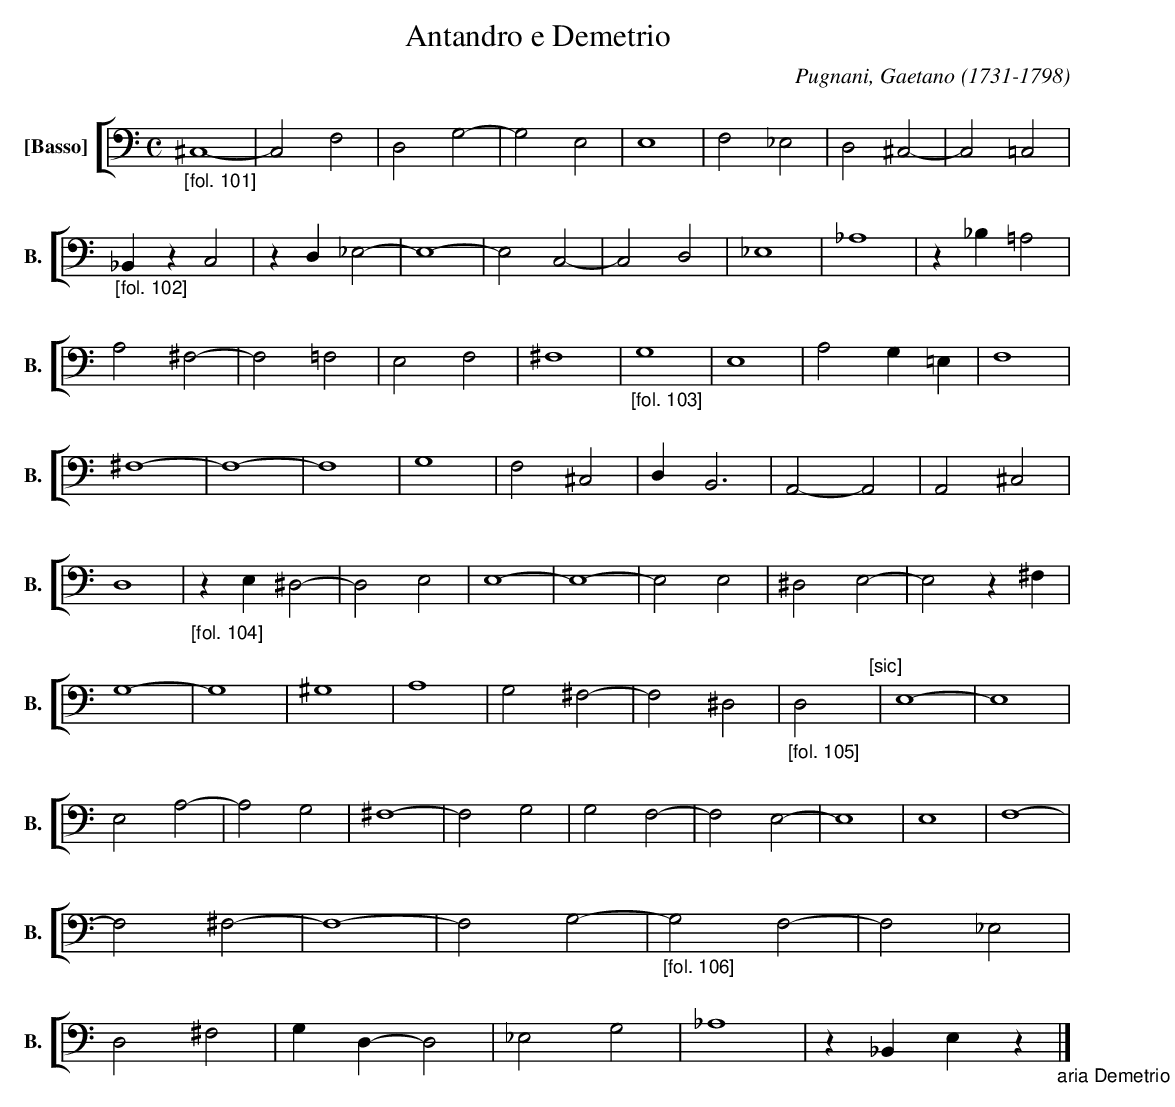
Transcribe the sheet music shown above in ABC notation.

X:1
T:Antandro e Demetrio
C:Pugnani, Gaetano (1731-1798)
M:C
L:1/4
K:C
V: 14 clef=bass name="[Basso]" sname="B."
%%staves [ 14 ]
"_[fol. 101]" ^C,4-| C,2F,2 | D,2 G,2- | G,2 E,2 | E,4 | F,2 _E,2 | D,2 ^C,2- | C,2 =C,2 | \
"_[fol. 102]" _B,,zC,2|zD, _E,2-| E,4-|E,2 C,2-| C,2 D,2 | _E,4 | _A,4 | z _B, =A,2 | A,2 ^F,2- | F,2 =F,2 | E,2 F,2 | ^F,4 | \
"_[fol. 103]" G,4 | E,4 | A,2 G, =E, | F,4 | ^F,4- | F,4- | F,4 | G,4 | F,2 ^C,2 | D,2 < B,,2 | A,,2- A,,2 | A,,2 ^C,2 | D,4 | \
"_[fol. 104]" z E, ^D,2 - | D,2 E,2 | E,4- | E,4- | E,2 E,2 | ^D,2 E,2- | E,2 z ^F, | G,4- | G,4 | ^G,4 | A,4 | G,2 ^F,2- | F,2 ^D,2 | \
"_[fol. 105]" D,2 "[sic]" | E,4- | E,4 | E,2 A,2 - | A,2 G,2 | ^F,4- | F,2 G,2 | G,2 F,2- | F,2 E,2- | E,4 | E,4 | F,4- | F,2 ^F,2- | F,4- | F,2 G,2- | \
"_[fol. 106]" G,2 F,2- | F,2 _E,2 | D,2 ^F,2 | G, D,-D,2 | _E,2 G,2 | _A,4 | z _B,, E,z "_aria Demetrio"|] \
